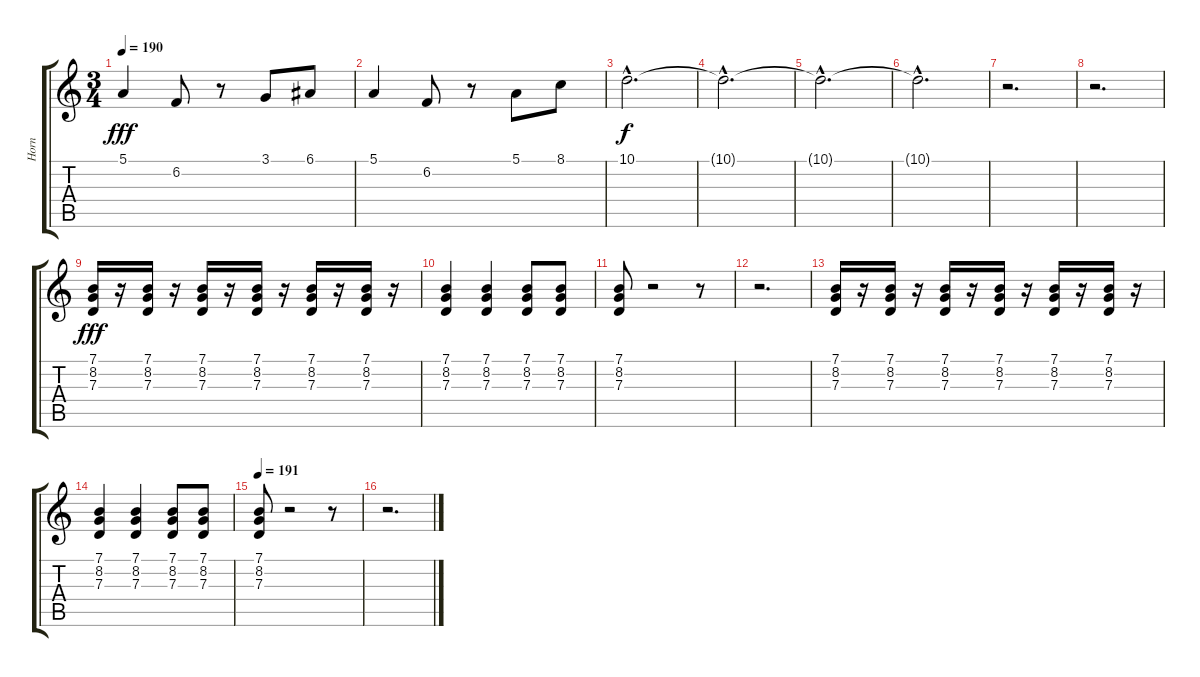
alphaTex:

\track ("Horn" "Horn") {instrument frenchhorn}
\staff {score tabs}
\tuning (E4 B3 G3 D3 A2 E2) {hide}
\ts (3 4)
\tempo 190
\clef g2
\ks c
5.1.4{dy fff} 6.2.8 r.8 3.1.8 6.1.8 |
5.1.4 6.2.8 r.8 5.1.8 8.1.8 |
10.1{hac}.2{d dy f} |
10.1{hac t}.2{d} |
10.1{hac t}.2{d} |
10.1{hac t}.2{d} |
r.2{d} |
r.2{d} |
(7.1 8.2 7.3).16{dy fff} r.16 (7.1 8.2 7.3).16 r.16 (7.1 8.2 7.3).16 r.16 (7.1 8.2 7.3).16 r.16 (7.1 8.2 7.3).16 r.16 (7.1 8.2 7.3).16 r.16 |
(7.1 8.2 7.3).4 (7.1 8.2 7.3).4 (7.1 8.2 7.3).8 (7.1 8.2 7.3).8 |
(7.1 8.2 7.3).8 r.2 r.8 |
r.2{d} |
(7.1 8.2 7.3).16 r.16 (7.1 8.2 7.3).16 r.16 (7.1 8.2 7.3).16 r.16 (7.1 8.2 7.3).16 r.16 (7.1 8.2 7.3).16 r.16 (7.1 8.2 7.3).16 r.16 |
(7.1 8.2 7.3).4 (7.1 8.2 7.3).4 (7.1 8.2 7.3).8 (7.1 8.2 7.3).8 |
\tempo 191
(7.1 8.2 7.3).8 r.2 r.8 |
r.2{d}
